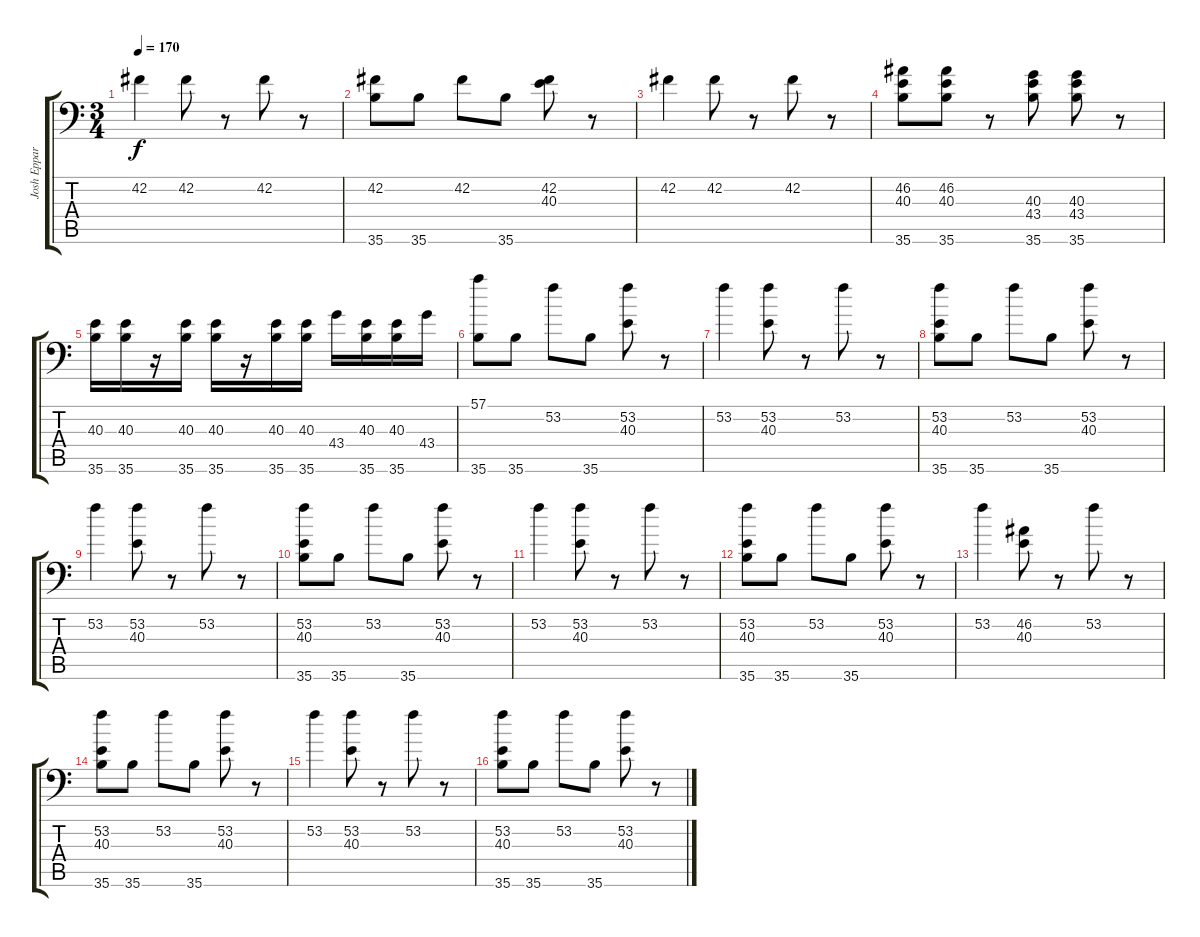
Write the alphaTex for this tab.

\track ("Josh Eppard" "Josh Eppar") {instrument acousticgrandpiano}
\staff {score tabs}
\tuning (C-1 C-1 C-1 C-1 C-1 C-1) {hide}
\ts (3 4)
\tempo 170
\clef f4
\ks c
42.2.4{dy f} 42.2.8 r.8 42.2.8 r.8 |
(42.2 35.6).8 35.6.8 42.2.8 35.6.8 (42.2 40.3).8 r.8 |
42.2.4 42.2.8 r.8 42.2.8 r.8 |
(46.2 40.3 35.6).8 (46.2 40.3 35.6).8 r.8 (40.3 43.4 35.6).8 (40.3 43.4 35.6).8 r.8 |
(40.3 35.6).16 (40.3 35.6).16 r.16 (40.3 35.6).16 (40.3 35.6).16 r.16 (40.3 35.6).16 (40.3 35.6).16 43.4.16 (40.3 35.6).16 (40.3 35.6).16 43.4.16 |
(57.1 35.6).8 35.6.8 53.2.8 35.6.8 (53.2 40.3).8 r.8 |
53.2.4 (53.2 40.3).8 r.8 53.2.8 r.8 |
(53.2 40.3 35.6).8 35.6.8 53.2.8 35.6.8 (53.2 40.3).8 r.8 |
53.2.4 (53.2 40.3).8 r.8 53.2.8 r.8 |
(53.2 40.3 35.6).8 35.6.8 53.2.8 35.6.8 (53.2 40.3).8 r.8 |
53.2.4 (53.2 40.3).8 r.8 53.2.8 r.8 |
(53.2 40.3 35.6).8 35.6.8 53.2.8 35.6.8 (53.2 40.3).8 r.8 |
53.2.4 (46.2 40.3).8 r.8 53.2.8 r.8 |
(53.2 40.3 35.6).8 35.6.8 53.2.8 35.6.8 (53.2 40.3).8 r.8 |
53.2.4 (53.2 40.3).8 r.8 53.2.8 r.8 |
(53.2 40.3 35.6).8 35.6.8 53.2.8 35.6.8 (53.2 40.3).8 r.8
